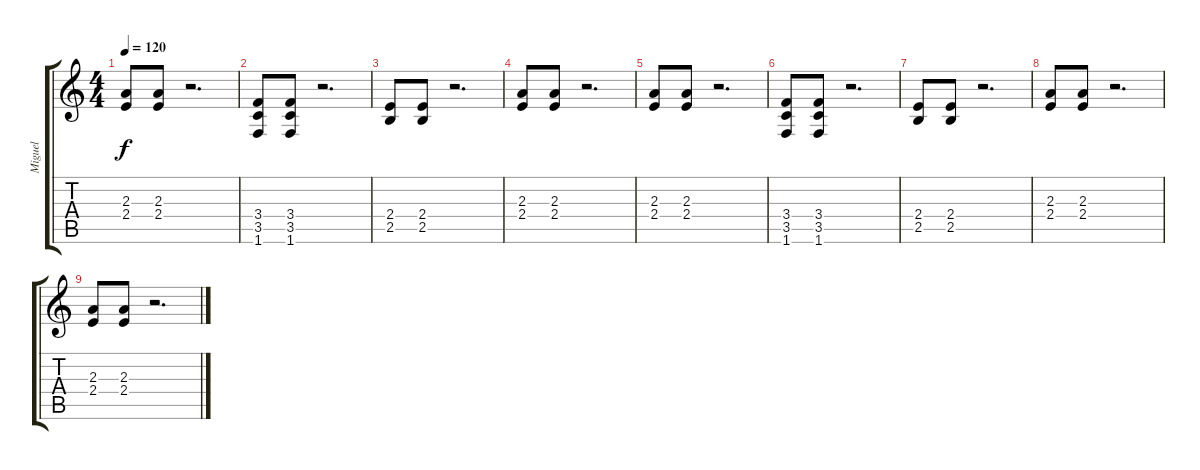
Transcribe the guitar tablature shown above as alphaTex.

\track ("Miguel" "Miguel") {instrument distortionguitar}
\staff {score tabs}
\tuning (E4 B3 G3 D3 A2 E2) {hide}
\ts (4 4)
\tempo 120
\clef g2
\ks c
(2.3 2.4).8{dy f} (2.3 2.4).8 r.2{d} |
(3.4 3.5 1.6).8 (3.4 3.5 1.6).8 r.2{d} |
(2.4 2.5).8 (2.4 2.5).8 r.2{d} |
(2.3 2.4).8 (2.3 2.4).8 r.2{d} |
(2.3 2.4).8 (2.3 2.4).8 r.2{d} |
(3.4 3.5 1.6).8 (3.4 3.5 1.6).8 r.2{d} |
(2.4 2.5).8 (2.4 2.5).8 r.2{d} |
(2.3 2.4).8 (2.3 2.4).8 r.2{d} |
(2.3 2.4).8 (2.3 2.4).8 r.2{d}
